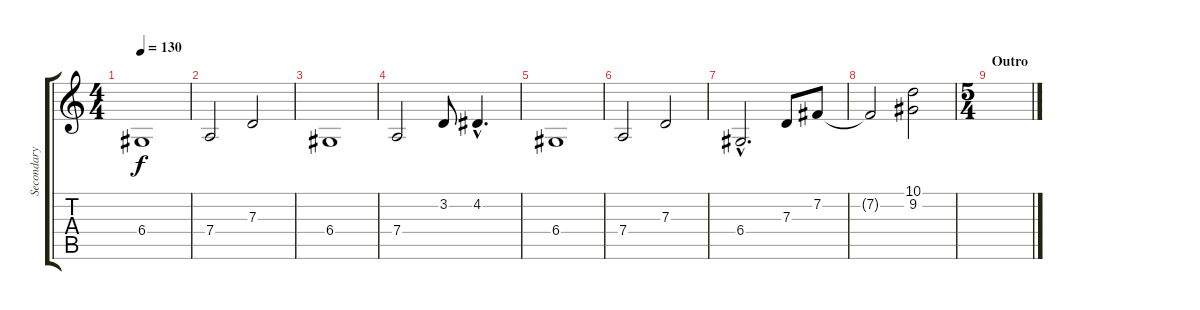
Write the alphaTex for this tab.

\track ("Secondary K." "Secondary ") {instrument lead2sawtooth}
\staff {score tabs}
\tuning (E4 B3 G3 D3 A2 E2) {hide}
\ts (4 4)
\tempo 130
\clef g2
\ks c
6.4.1{dy f} |
7.4.2 7.3.2 |
6.4.1 |
7.4.2 3.2.8 4.2{hac}.4{d} |
6.4.1 |
7.4.2 7.3.2 |
6.4{hac}.2{d} 7.3.8 7.2.8 |
7.2{t}.2 (10.1 9.2).2 |
\ts (5 4)
\section ("" "Outro")
